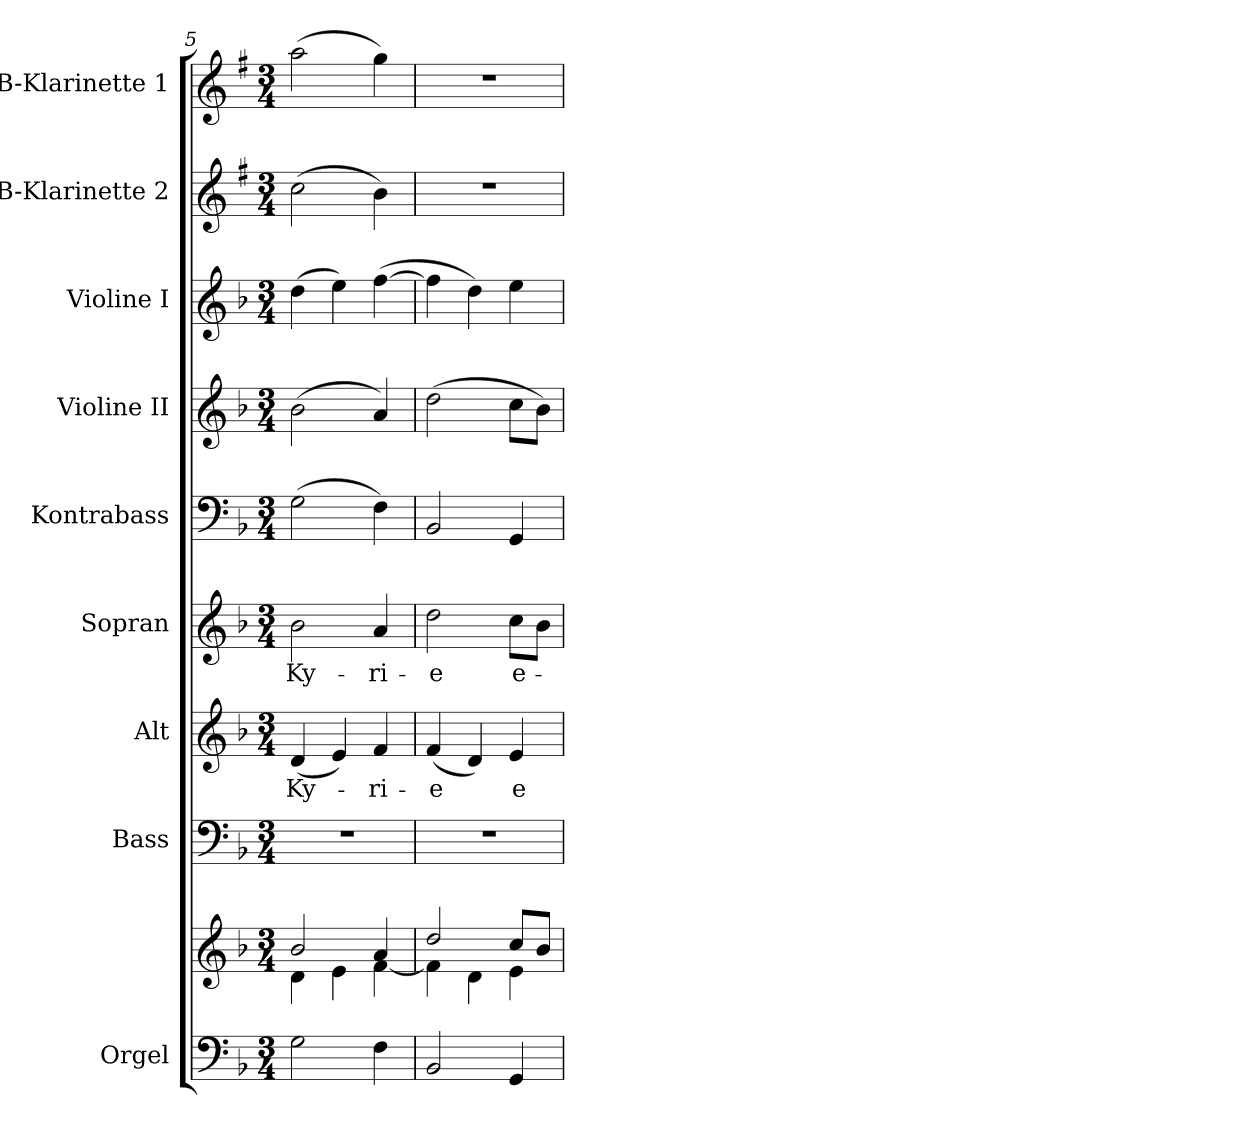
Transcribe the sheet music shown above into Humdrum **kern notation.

**kern	**kern	**kern	**kern	**text	**kern	**text	**kern	**kern	**kern	**kern	**kern
*part9	*part9	*part8	*part7	*part7	*part6	*part6	*part5	*part4	*part3	*part2	*part1
*staff10	*staff9	*staff8	*staff7	*staff7	*staff6	*staff6	*staff5	*staff4	*staff3	*staff2	*staff1
*I"Orgel	*	*I"Bass	*I"Alt	*	*I"Sopran	*	*I"Kontrabass	*I"Violine II	*I"Violine I	*I"B-Klarinette 2	*I"B-Klarinette 1
*I'Org.	*	*I'B.	*I'A.	*	*I'S.	*	*I'Kb.	*I'Vl. II	*I'Vl. I	*I'B Kl. 2	*I'B Kl. 1
*clefF4	*clefG2	*clefF4	*clefG2	*	*clefG2	*	*clefF4	*clefG2	*clefG2	*clefG2	*clefG2
*	*	*	*	*	*	*	*ITrd7c12	*	*	*ITrd1c2	*ITrd1c2
*k[b-]	*k[b-]	*k[b-]	*k[b-]	*	*k[b-]	*	*k[b-]	*k[b-]	*k[b-]	*k[b-]	*k[b-]
*F:	*F:	*F:	*F:	*	*F:	*	*F:	*F:	*F:	*F:	*F:
*M3/4	*M3/4	*M3/4	*M3/4	*	*M3/4	*	*M3/4	*M3/4	*M3/4	*M3/4	*M3/4
=5	=5	=5	=5	=5	=5	=5	=5	=5	=5	=5	=5
*	*^	*	*	*	*	*	*	*	*	*	*
!	!	!	!	!	!LO:LY:b	!	!LO:LY:b	!	!	!	!	!
2G\	2b-/	4d\	2.r	(<4d/	Ky-	2b-\	Ky-	(>2GG\	(>2b-\	(>4dd\	(>2b-\	(>2gg\
.	.	4e\	.	4e/)	.	.	.	.	.	4ee\)	.	.
!	!	!	!	!	!LO:LY:b	!	!LO:LY:b	!	!	!	!	!
4F\	4a/	[<4f\	.	4f/	-ri-	4a/	-ri-	4FF\)	4a/)	(>[4ff\	4a\)	4ff\)
=6	=6	=6	=6	=6	=6	=6	=6	=6	=6	=6	=6	=6
!	!	!	!	!	!LO:LY:b	!	!LO:LY:b	!	!	!	!	!
2BB-/	2dd/	4f\]	2.r	(<4f/	-e	2dd\	-e	2BBB-/	(>2dd\	4ff\]	2.r	2.r
.	.	4d\	.	4d/)	.	.	.	.	.	4dd\)	.	.
!	!	!	!	!	!LO:LY:b	!	!LO:LY:b	!	!	!	!	!
4GG/	8cc/L	4e\	.	4e/	e-	8cc\L	e-	4GGG/	8cc\L	4ee\	.	.
.	8b-/J	.	.	.	.	8b-\J	.	.	8b-\J)	.	.	.
*	*v	*v	*	*	*	*	*	*	*	*	*	*
=	=	=	=	=	=	=	=	=	=	=	=
*-	*-	*-	*-	*-	*-	*-	*-	*-	*-	*-	*-
